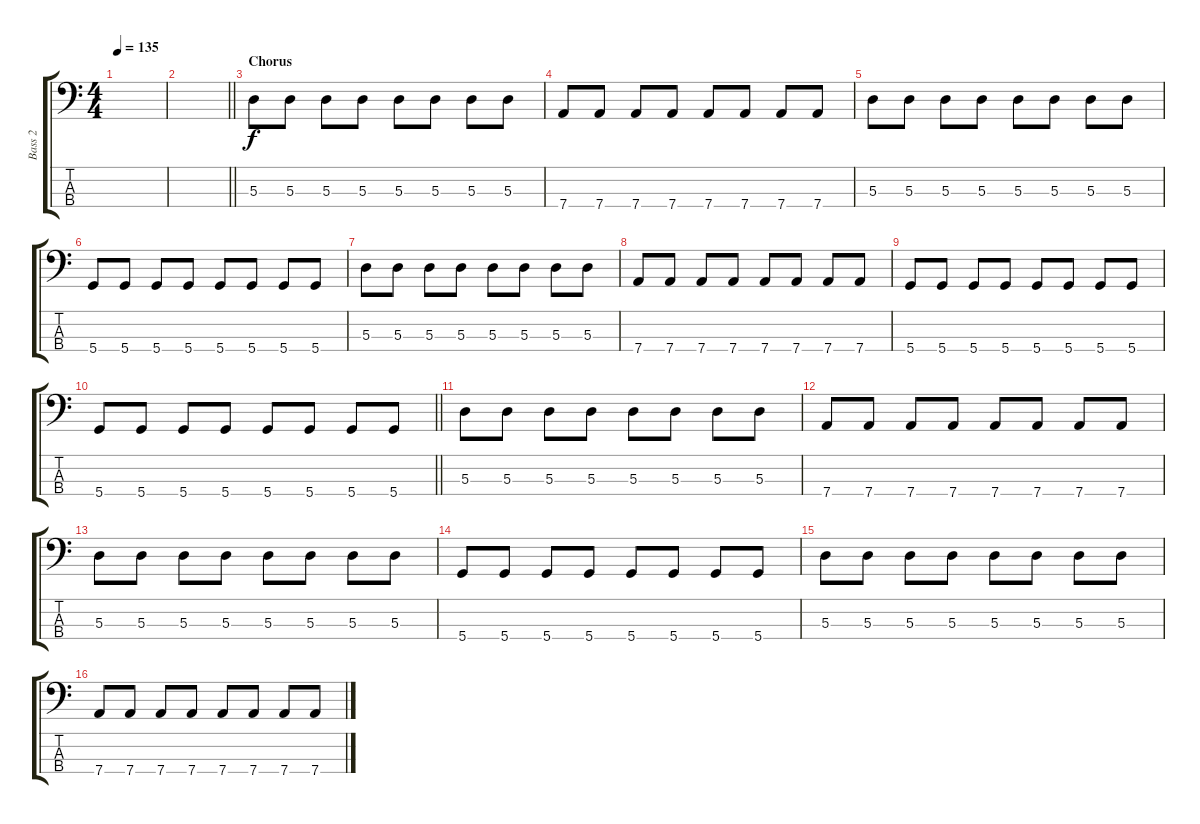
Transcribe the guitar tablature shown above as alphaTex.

\track ("Bass 2" "Bass 2") {instrument electricbasspick}
\staff {score tabs}
\tuning (G2 D2 A1 D1) {hide}
\ts (4 4)
\tempo 135
\clef f4
\ks c
|
\barLineRight lightlight
|
\section ("" "Chorus")
5.3.8 5.3.8 5.3.8 5.3.8 5.3.8 5.3.8 5.3.8 5.3.8 |
7.4.8 7.4.8 7.4.8 7.4.8 7.4.8 7.4.8 7.4.8 7.4.8 |
5.3.8 5.3.8 5.3.8 5.3.8 5.3.8 5.3.8 5.3.8 5.3.8 |
5.4.8 5.4.8 5.4.8 5.4.8 5.4.8 5.4.8 5.4.8 5.4.8 |
5.3.8 5.3.8 5.3.8 5.3.8 5.3.8 5.3.8 5.3.8 5.3.8 |
7.4.8 7.4.8 7.4.8 7.4.8 7.4.8 7.4.8 7.4.8 7.4.8 |
5.4.8 5.4.8 5.4.8 5.4.8 5.4.8 5.4.8 5.4.8 5.4.8 |
\barLineRight lightlight
5.4.8 5.4.8 5.4.8 5.4.8 5.4.8 5.4.8 5.4.8 5.4.8 |
5.3.8 5.3.8 5.3.8 5.3.8 5.3.8 5.3.8 5.3.8 5.3.8 |
7.4.8 7.4.8 7.4.8 7.4.8 7.4.8 7.4.8 7.4.8 7.4.8 |
5.3.8 5.3.8 5.3.8 5.3.8 5.3.8 5.3.8 5.3.8 5.3.8 |
5.4.8 5.4.8 5.4.8 5.4.8 5.4.8 5.4.8 5.4.8 5.4.8 |
5.3.8 5.3.8 5.3.8 5.3.8 5.3.8 5.3.8 5.3.8 5.3.8 |
7.4.8 7.4.8 7.4.8 7.4.8 7.4.8 7.4.8 7.4.8 7.4.8
